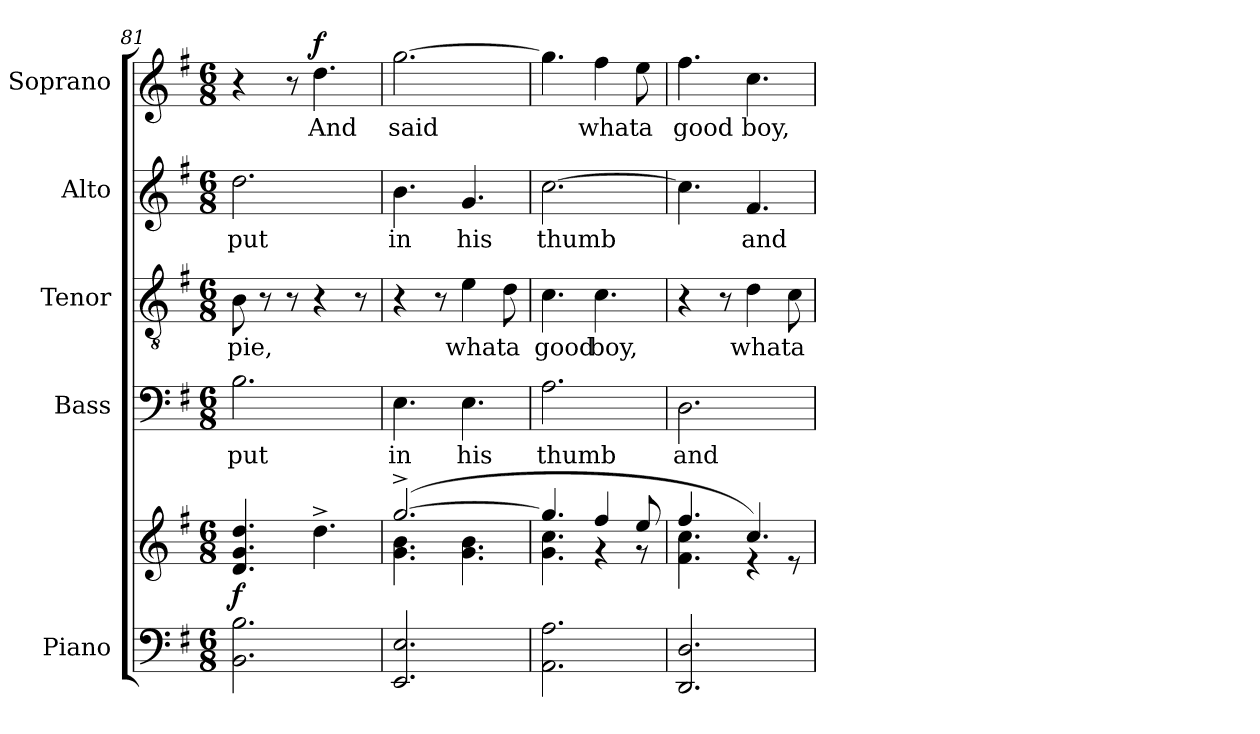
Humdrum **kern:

**kern	**kern	**dynam	**kern	**text	**kern	**text	**kern	**text	**kern	**text	**dynam
*part5	*part5	*part5	*part4	*part4	*part3	*part3	*part2	*part2	*part1	*part1	*part1
*staff6	*staff5	*staff5/6	*staff4	*staff4	*staff3	*staff3	*staff2	*staff2	*staff1	*staff1	*staff1
*I"Piano	*	*	*I"Bass	*	*I"Tenor	*	*I"Alto	*	*I"Soprano	*	*
*I'Pno.	*	*	*I'B.	*	*I'T.	*	*I'A.	*	*I'S.	*	*
!!LO:LB:g=z
*clefF4	*clefG2	*	*clefF4	*	*clefGv2	*	*clefG2	*	*clefG2	*	*
*	*	*	*	*	*ITrd7c12	*	*	*	*	*	*
*k[f#]	*k[f#]	*	*k[f#]	*	*k[f#]	*	*k[f#]	*	*k[f#]	*	*
*G:	*G:	*	*G:	*	*G:	*	*G:	*	*G:	*	*
*M6/8	*M6/8	*	*M6/8	*	*M6/8	*	*M6/8	*	*M6/8	*	*
=81	=81	=81	=81	=81	=81	=81	=81	=81	=81	=81	=81
!	!	!	!	!LO:LY:b:color=#000000	!	!	!	!	!	!	!
!	!	!	!	!	!	!LO:LY:b:color=#000000	!	!	!	!	!
!	!	!	!	!	!	!	!	!LO:LY:b:color=#000000	!	!	!
2.BBi\ 2.Bi	4.di/ 4.gi 4.ddi	f	2.Bi\	put	8BBi\	pie,	2.ddi\	put	4r	.	.
.	.	.	.	.	8r	.	.	.	.	.	.
.	.	.	.	.	8r	.	.	.	8r	.	.
!	!	!	!	!	!	!	!	!	!	!LO:LY:b:color=#000000	!
.	4.dd^i\	.	.	.	4r	.	.	.	4.ddi\	And	f
.	.	.	.	.	8r	.	.	.	.	.	.
=82	=82	=82	=82	=82	=82	=82	=82	=82	=82	=82	=82
*	*^	*	*	*	*	*	*	*	*	*	*
!	!	!	!	!	!LO:LY:b:color=#000000	!	!	!	!	!	!	!
!	!	!	!	!	!	!	!	!	!LO:LY:b:color=#000000	!	!	!
!	!	!	!	!	!	!	!	!	!	!	!LO:LY:b:color=#000000	!
2.EEi/ 2.Ei	([>2.gg^i/	4.gi\ 4.bi	.	4.Ei\	in	4r	.	4.bi\	in	[>2.ggi\	said	.
.	.	.	.	.	.	8r	.	.	.	.	.	.
!	!	!	!	!	!LO:LY:b:color=#000000	!	!	!	!	!	!	!
!	!	!	!	!	!	!	!LO:LY:b:color=#000000	!	!	!	!	!
!	!	!	!	!	!	!	!	!	!LO:LY:b:color=#000000	!	!	!
.	.	4.gi\ 4.bi	.	4.Ei\	his	4Ei\	what	4.gi/	his	.	.	.
!	!	!	!	!	!	!	!LO:LY:b:color=#000000	!	!	!	!	!
.	.	.	.	.	.	8Di\	a	.	.	.	.	.
=83	=83	=83	=83	=83	=83	=83	=83	=83	=83	=83	=83	=83
!	!	!	!	!	!LO:LY:b:color=#000000	!	!	!	!	!	!	!
!	!	!	!	!	!	!	!LO:LY:b:color=#000000	!	!	!	!	!
!	!	!	!	!	!	!	!	!	!LO:LY:b:color=#000000	!	!	!
2.AAi\ 2.Ai	4.ggi/]	4.gi\ 4.cci	.	2.Ai\	thumb	4.Ci\	good	[>2.cci\	thumb	4.ggi\]	.	.
!	!	!	!	!	!	!	!LO:LY:b:color=#000000	!	!	!	!	!
!	!	!	!	!	!	!	!	!	!	!	!LO:LY:b:color=#000000	!
.	4ff#i/	4r	.	.	.	4.Ci\	boy,	.	.	4ff#i\	what	.
!	!	!	!	!	!	!	!	!	!	!	!LO:LY:b:color=#000000	!
.	8eei/	8r	.	.	.	.	.	.	.	8eei\	a	.
=84	=84	=84	=84	=84	=84	=84	=84	=84	=84	=84	=84	=84
!	!	!	!	!	!LO:LY:b:color=#000000	!	!	!	!	!	!	!
!	!	!	!	!	!	!	!	!	!	!	!LO:LY:b:color=#000000	!
2.DDi/ 2.Di	4.ff#i/	4.f#i\ 4.cci	.	2.Di\	and	4r	.	4.cci\]	.	4.ff#i\	good	.
.	.	.	.	.	.	8r	.	.	.	.	.	.
!	!	!	!	!	!	!	!LO:LY:b:color=#000000	!	!	!	!	!
!	!	!	!	!	!	!	!	!	!LO:LY:b:color=#000000	!	!	!
!	!	!	!	!	!	!	!	!	!	!	!LO:LY:b:color=#000000	!
.	4.cci/)	4r	.	.	.	4Di\	what	4.f#i/	and	4.cci\	boy,	.
!	!	!	!	!	!	!	!LO:LY:b:color=#000000	!	!	!	!	!
.	.	8r	.	.	.	8Ci\	a	.	.	.	.	.
*	*v	*v	*	*	*	*	*	*	*	*	*	*
=	=	=	=	=	=	=	=	=	=	=	=
*-	*-	*-	*-	*-	*-	*-	*-	*-	*-	*-	*-
